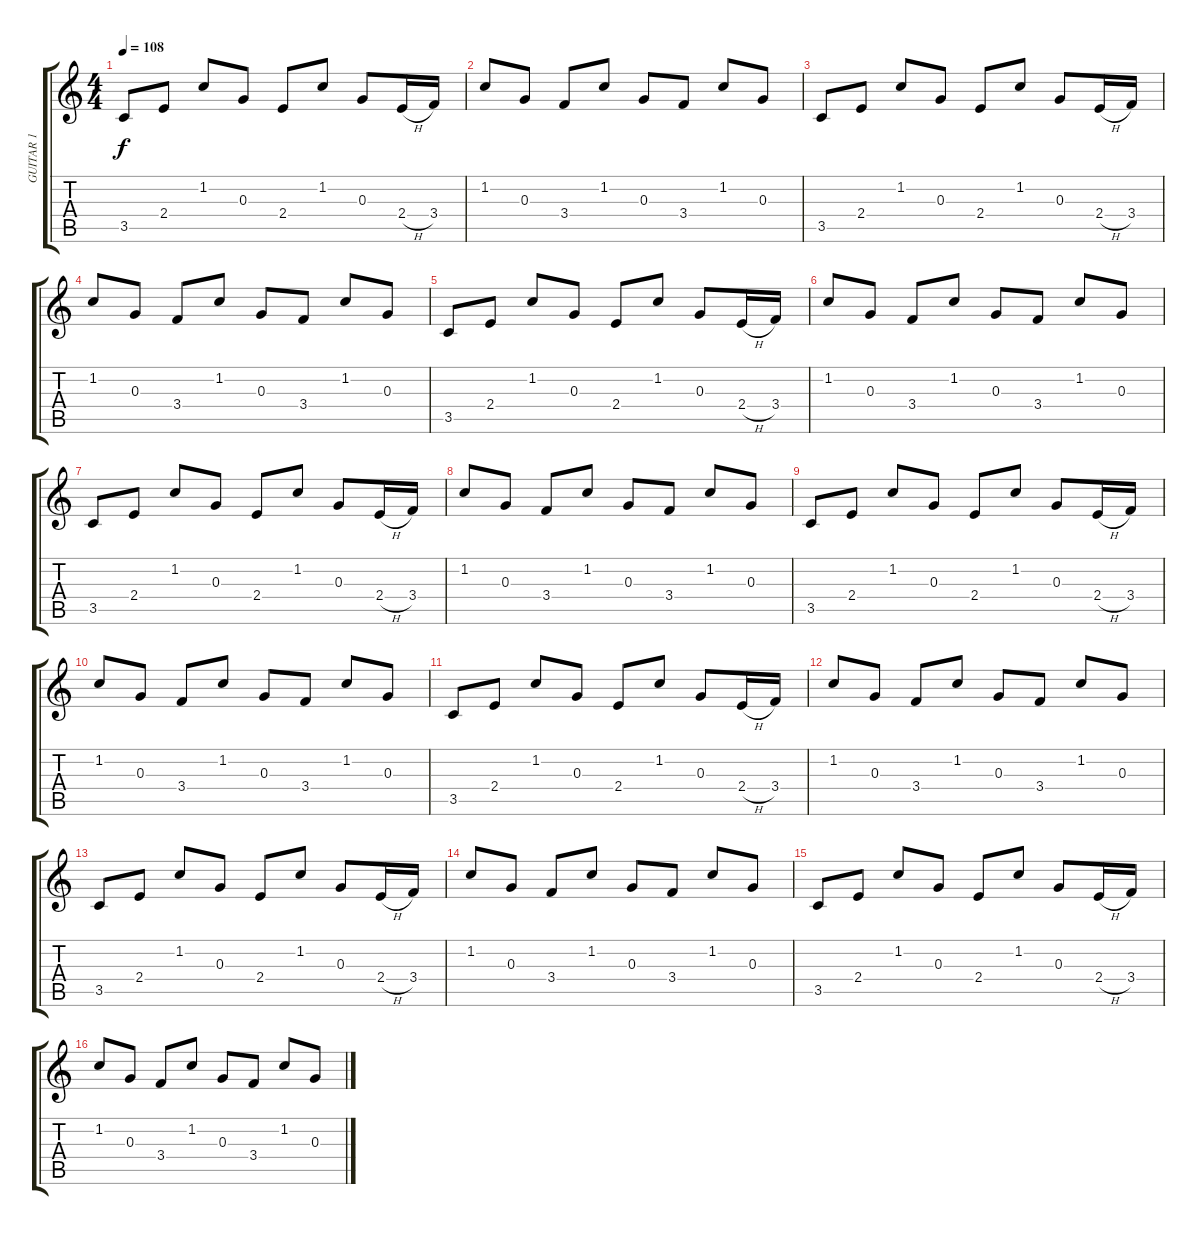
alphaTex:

\track ("GUITAR 1" "GUITAR 1") {instrument electricguitarjazz}
\staff {score tabs}
\tuning (E4 B3 G3 D3 A2 E2) {hide}
\ts (4 4)
\tempo 108
\clef g2
\ks c
3.5.8{dy f} 2.4.8 1.2.8 0.3.8 2.4.8 1.2.8 0.3.8 2.4{h}.16 3.4.16 |
1.2.8 0.3.8 3.4.8 1.2.8 0.3.8 3.4.8 1.2.8 0.3.8 |
3.5.8 2.4.8 1.2.8 0.3.8 2.4.8 1.2.8 0.3.8 2.4{h}.16 3.4.16 |
1.2.8 0.3.8 3.4.8 1.2.8 0.3.8 3.4.8 1.2.8 0.3.8 |
3.5.8 2.4.8 1.2.8 0.3.8 2.4.8 1.2.8 0.3.8 2.4{h}.16 3.4.16 |
1.2.8 0.3.8 3.4.8 1.2.8 0.3.8 3.4.8 1.2.8 0.3.8 |
3.5.8 2.4.8 1.2.8 0.3.8 2.4.8 1.2.8 0.3.8 2.4{h}.16 3.4.16 |
1.2.8 0.3.8 3.4.8 1.2.8 0.3.8 3.4.8 1.2.8 0.3.8 |
3.5.8 2.4.8 1.2.8 0.3.8 2.4.8 1.2.8 0.3.8 2.4{h}.16 3.4.16 |
1.2.8 0.3.8 3.4.8 1.2.8 0.3.8 3.4.8 1.2.8 0.3.8 |
3.5.8 2.4.8 1.2.8 0.3.8 2.4.8 1.2.8 0.3.8 2.4{h}.16 3.4.16 |
1.2.8 0.3.8 3.4.8 1.2.8 0.3.8 3.4.8 1.2.8 0.3.8 |
3.5.8 2.4.8 1.2.8 0.3.8 2.4.8 1.2.8 0.3.8 2.4{h}.16 3.4.16 |
1.2.8 0.3.8 3.4.8 1.2.8 0.3.8 3.4.8 1.2.8 0.3.8 |
3.5.8 2.4.8 1.2.8 0.3.8 2.4.8 1.2.8 0.3.8 2.4{h}.16 3.4.16 |
1.2.8 0.3.8 3.4.8 1.2.8 0.3.8 3.4.8 1.2.8 0.3.8
